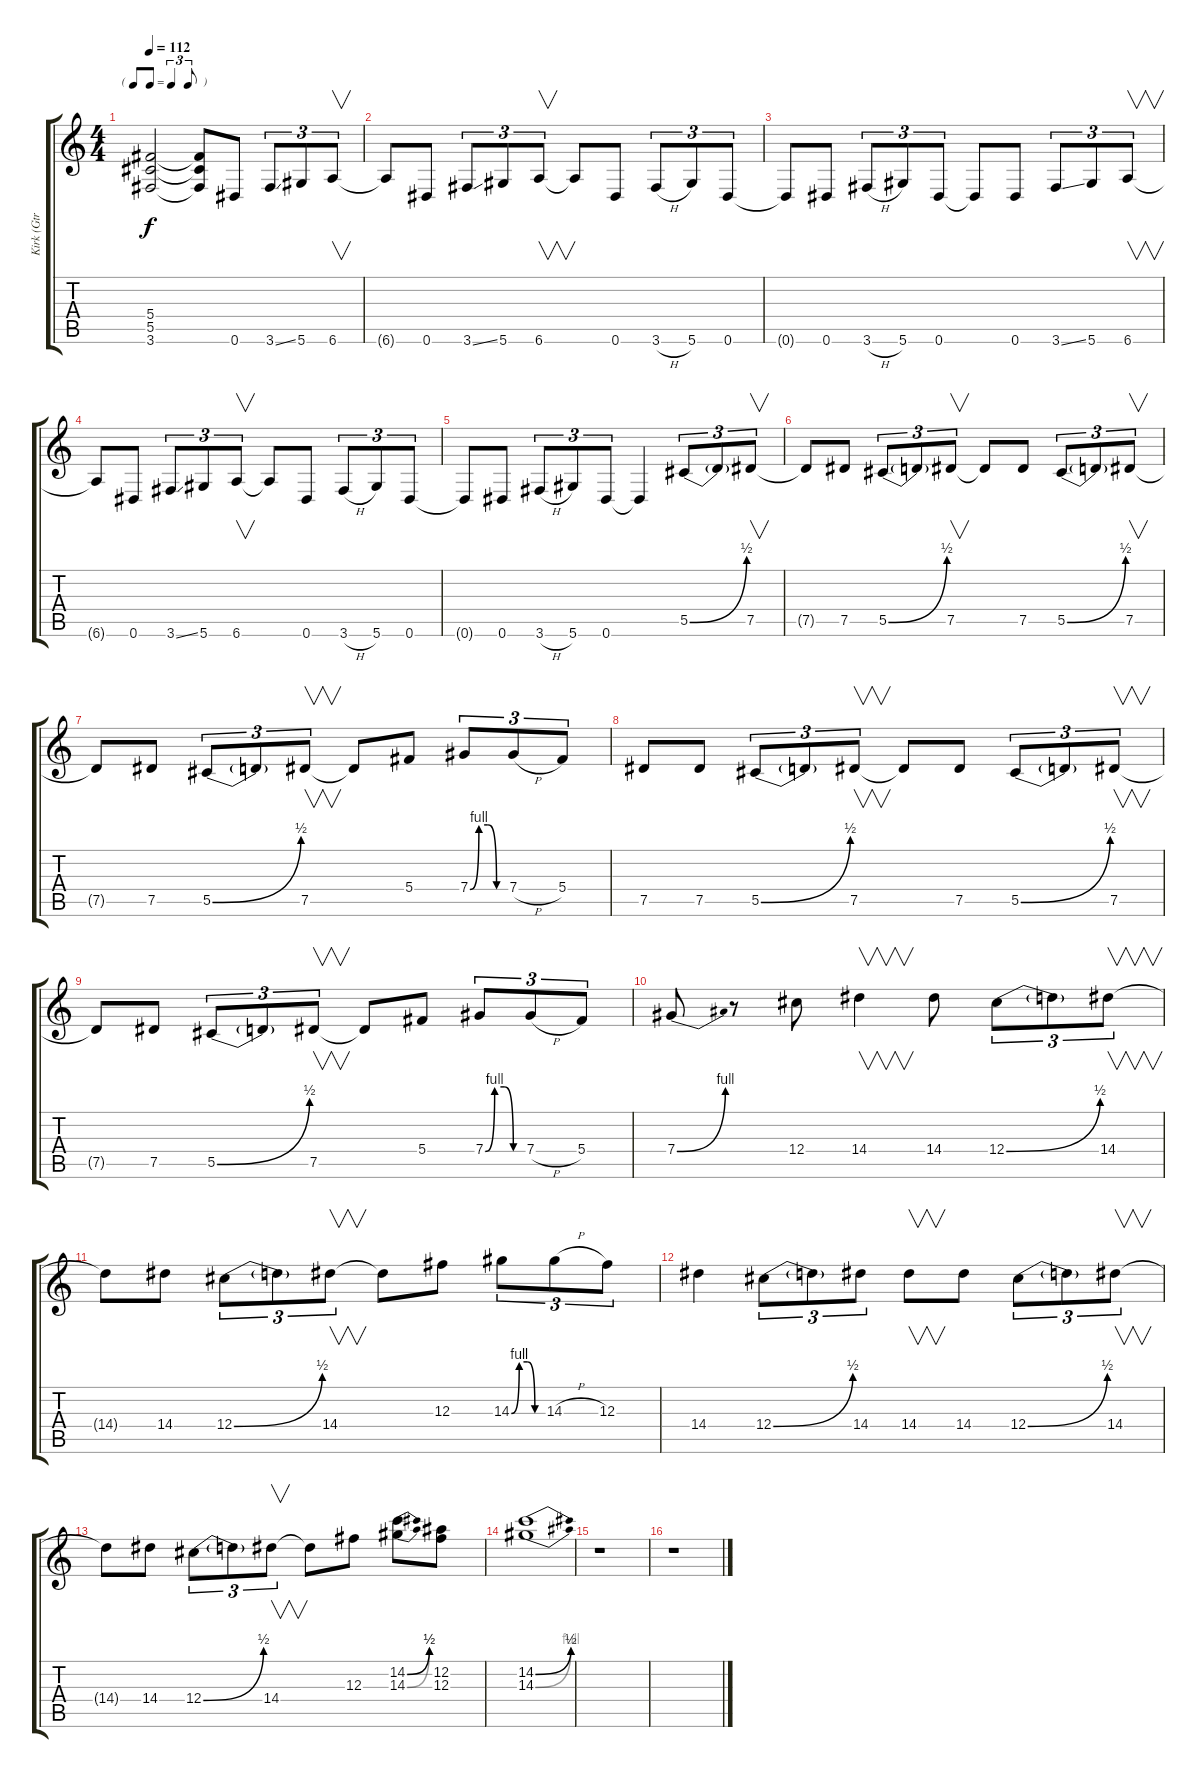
\track ("Kirk (Gtr 2)" "Kirk (Gtr ") {instrument distortionguitar}
\staff {score tabs}
\tuning (Eb4 Bb3 Gb3 Db3 Ab2 Eb2) {hide}
\ts (4 4)
\tf triplet8th
\tempo 112
\clef g2
\ks c
(5.4 5.5 3.6).2{dy f} (5.4{t} 5.5{t} 3.6{t}).8 0.6.8 3.6{ss}.8{tu (3 2)} 5.6.8{tu (3 2)} 6.6.8{v tu (3 2)} |
6.6{t}.8 0.6.8 3.6{ss}.8{tu (3 2)} 5.6.8{tu (3 2)} 6.6.8{v tu (3 2)} 6.6{t}.8 0.6.8 3.6{h}.8{tu (3 2)} 5.6.8{tu (3 2)} 0.6.8{tu (3 2)} |
0.6{t}.8 0.6.8 3.6{h}.8{tu (3 2)} 5.6.8{tu (3 2)} 0.6.8{tu (3 2)} 0.6{t}.8 0.6.8 3.6{ss}.8{tu (3 2)} 5.6.8{tu (3 2)} 6.6.8{v tu (3 2)} |
6.6{t}.8 0.6.8 3.6{ss}.8{tu (3 2)} 5.6.8{tu (3 2)} 6.6.8{v tu (3 2)} 6.6{t}.8 0.6.8 3.6{h}.8{tu (3 2)} 5.6.8{tu (3 2)} 0.6.8{tu (3 2)} |
0.6{t}.8 0.6.8 3.6{h}.8{tu (3 2)} 5.6.8{tu (3 2)} 0.6.8{tu (3 2)} 0.6{t}.4 5.5{be (bend 0 0 60 2)}.8{tu (3 2)} 5.5{t}.8{tu (3 2)} 7.5.8{v tu (3 2)} |
7.5{t}.8 7.5.8 5.5{be (bend 0 0 60 2)}.8{tu (3 2)} 5.5{t}.8{tu (3 2)} 7.5.8{v tu (3 2)} 7.5{t}.8 7.5.8 5.5{be (bend 0 0 60 2)}.8{tu (3 2)} 5.5{t}.8{tu (3 2)} 7.5.8{v tu (3 2)} |
7.5{t}.8 7.5.8 5.5{be (bend 0 0 60 2)}.8{tu (3 2)} 5.5{t}.8{tu (3 2)} 7.5.8{v tu (3 2)} 7.5{t}.8 5.4.8 7.4{be (custom 0 0 15 4 30 4 45 0 60 0)}.8{tu (3 2)} 7.4{h}.8{tu (3 2)} 5.4.8{tu (3 2)} |
7.5.8 7.5.8 5.5{be (bend 0 0 60 2)}.8{tu (3 2)} 5.5{t}.8{tu (3 2)} 7.5.8{v tu (3 2)} 7.5{t}.8 7.5.8 5.5{be (bend 0 0 60 2)}.8{tu (3 2)} 5.5{t}.8{tu (3 2)} 7.5.8{v tu (3 2)} |
7.5{t}.8 7.5.8 5.5{be (bend 0 0 60 2)}.8{tu (3 2)} 5.5{t}.8{tu (3 2)} 7.5.8{v tu (3 2)} 7.5{t}.8 5.4.8 7.4{be (custom 0 0 15 4 30 4 45 0 60 0)}.8{tu (3 2)} 7.4{h}.8{tu (3 2)} 5.4.8{tu (3 2)} |
7.4{be (bend 0 0 60 4)}.8 r.8 12.4.8 14.4.4{v} 14.4.8 12.4{be (bend 0 0 60 2)}.8{tu (3 2)} 12.4{t}.8{tu (3 2)} 14.4.8{v tu (3 2)} |
14.4{t}.8 14.4.8 12.4{be (bend 0 0 60 2)}.8{tu (3 2)} 12.4{t}.8{tu (3 2)} 14.4.8{v tu (3 2)} 14.4{t}.8 12.3.8 14.3{be (custom 0 0 15 4 30 4 45 0 60 0)}.8{tu (3 2)} 14.3{h}.8{tu (3 2)} 12.3.8{tu (3 2)} |
14.4.4 12.4{be (bend 0 0 60 2)}.8{tu (3 2)} 12.4{t}.8{tu (3 2)} 14.4.8{tu (3 2)} 14.4.8{v} 14.4.8 12.4{be (bend 0 0 60 2)}.8{tu (3 2)} 12.4{t}.8{tu (3 2)} 14.4.8{v tu (3 2)} |
14.4{t}.8 14.4.8 12.4{be (bend 0 0 60 2)}.8{tu (3 2)} 12.4{t}.8{tu (3 2)} 14.4.8{v tu (3 2)} 14.4{t}.8 12.3.8 (14.2{be (bend 0 0 60 2)} 14.3{be (bend 0 0 60 2)}).8 (12.2 12.3).8 |
(14.2{be (bend 0 0 60 2)} 14.3{be (bend 0 0 60 4)}).1 |
r.1 |
r.1
